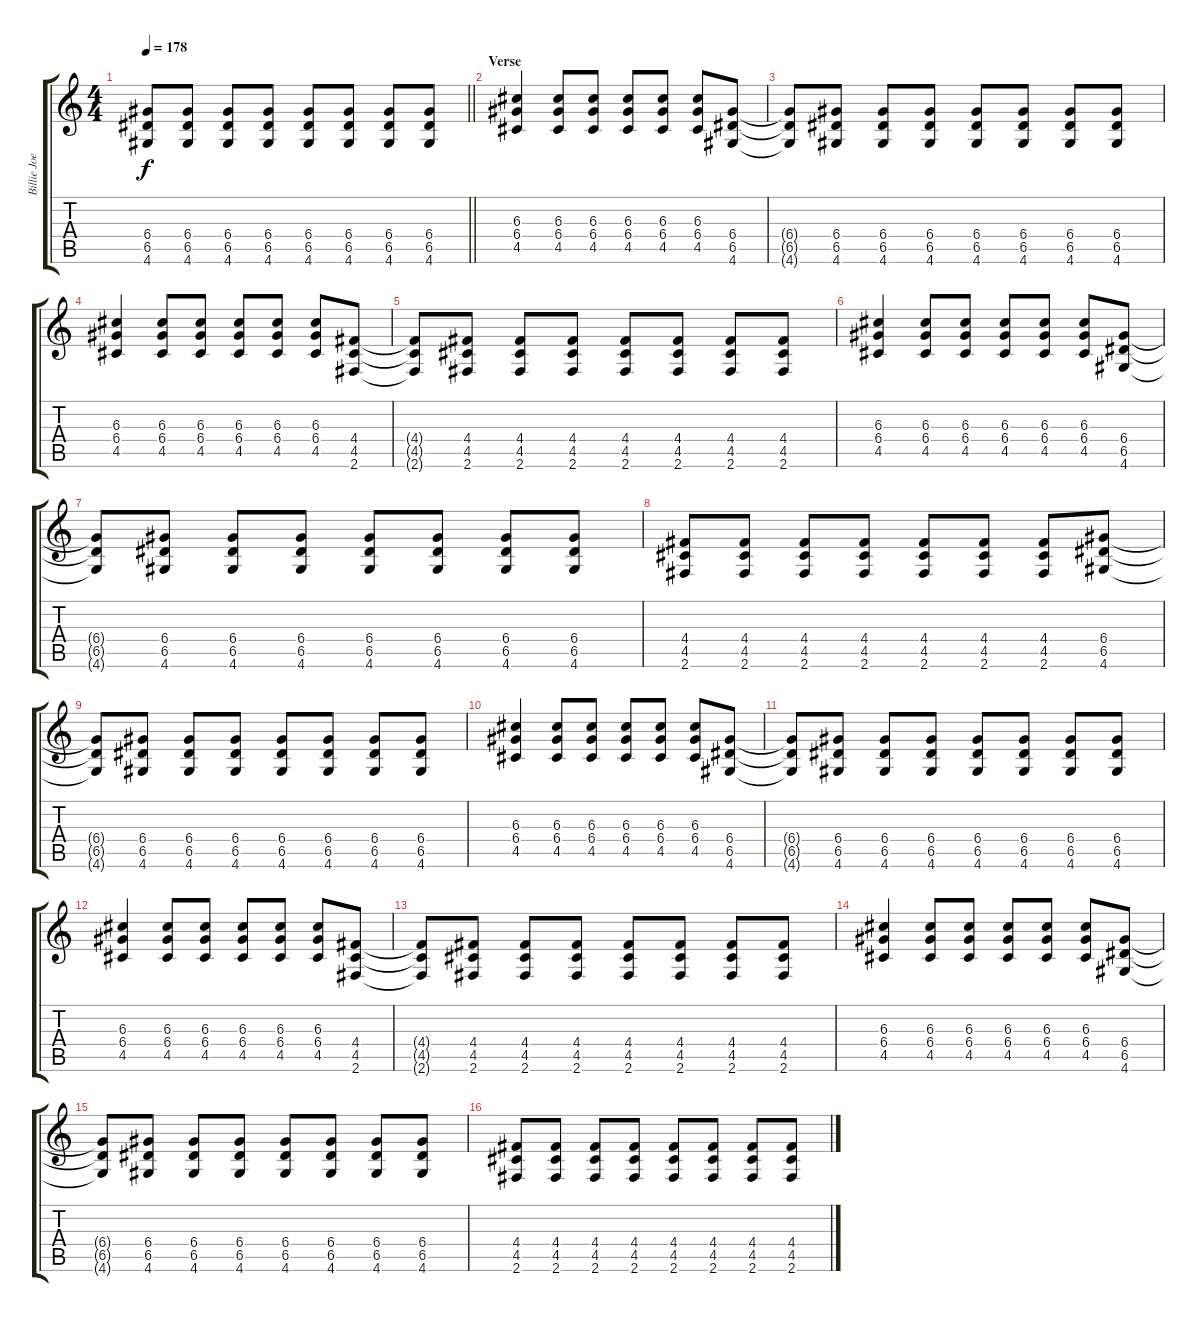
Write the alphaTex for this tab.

\track ("Billie Joe Armstrong - Guitar" "Billie Joe") {instrument distortionguitar}
\staff {score tabs}
\tuning (E4 B3 G3 D3 A2 E2) {hide}
\ts (4 4)
\tempo 178
\clef g2
\barLineRight lightlight
\ks c
(6.4 6.5 4.6).8{dy f} (6.4 6.5 4.6).8 (6.4 6.5 4.6).8 (6.4 6.5 4.6).8 (6.4 6.5 4.6).8 (6.4 6.5 4.6).8 (6.4 6.5 4.6).8 (6.4 6.5 4.6).8 |
\section ("" "Verse")
(6.3 6.4 4.5).4 (6.3 6.4 4.5).8 (6.3 6.4 4.5).8 (6.3 6.4 4.5).8 (6.3 6.4 4.5).8 (6.3 6.4 4.5).8 (6.4 6.5 4.6).8 |
(6.4{t} 6.5{t} 4.6{t}).8 (6.4 6.5 4.6).8 (6.4 6.5 4.6).8 (6.4 6.5 4.6).8 (6.4 6.5 4.6).8 (6.4 6.5 4.6).8 (6.4 6.5 4.6).8 (6.4 6.5 4.6).8 |
(6.3 6.4 4.5).4 (6.3 6.4 4.5).8 (6.3 6.4 4.5).8 (6.3 6.4 4.5).8 (6.3 6.4 4.5).8 (6.3 6.4 4.5).8 (4.4 4.5 2.6).8 |
(4.4{t} 4.5{t} 2.6{t}).8 (4.4 4.5 2.6).8 (4.4 4.5 2.6).8 (4.4 4.5 2.6).8 (4.4 4.5 2.6).8 (4.4 4.5 2.6).8 (4.4 4.5 2.6).8 (4.4 4.5 2.6).8 |
(6.3 6.4 4.5).4 (6.3 6.4 4.5).8 (6.3 6.4 4.5).8 (6.3 6.4 4.5).8 (6.3 6.4 4.5).8 (6.3 6.4 4.5).8 (6.4 6.5 4.6).8 |
(6.4{t} 6.5{t} 4.6{t}).8 (6.4 6.5 4.6).8 (6.4 6.5 4.6).8 (6.4 6.5 4.6).8 (6.4 6.5 4.6).8 (6.4 6.5 4.6).8 (6.4 6.5 4.6).8 (6.4 6.5 4.6).8 |
(4.4 4.5 2.6).8 (4.4 4.5 2.6).8 (4.4 4.5 2.6).8 (4.4 4.5 2.6).8 (4.4 4.5 2.6).8 (4.4 4.5 2.6).8 (4.4 4.5 2.6).8 (6.4 6.5 4.6).8 |
(6.4{t} 6.5{t} 4.6{t}).8 (6.4 6.5 4.6).8 (6.4 6.5 4.6).8 (6.4 6.5 4.6).8 (6.4 6.5 4.6).8 (6.4 6.5 4.6).8 (6.4 6.5 4.6).8 (6.4 6.5 4.6).8 |
(6.3 6.4 4.5).4 (6.3 6.4 4.5).8 (6.3 6.4 4.5).8 (6.3 6.4 4.5).8 (6.3 6.4 4.5).8 (6.3 6.4 4.5).8 (6.4 6.5 4.6).8 |
(6.4{t} 6.5{t} 4.6{t}).8 (6.4 6.5 4.6).8 (6.4 6.5 4.6).8 (6.4 6.5 4.6).8 (6.4 6.5 4.6).8 (6.4 6.5 4.6).8 (6.4 6.5 4.6).8 (6.4 6.5 4.6).8 |
(6.3 6.4 4.5).4 (6.3 6.4 4.5).8 (6.3 6.4 4.5).8 (6.3 6.4 4.5).8 (6.3 6.4 4.5).8 (6.3 6.4 4.5).8 (4.4 4.5 2.6).8 |
(4.4{t} 4.5{t} 2.6{t}).8 (4.4 4.5 2.6).8 (4.4 4.5 2.6).8 (4.4 4.5 2.6).8 (4.4 4.5 2.6).8 (4.4 4.5 2.6).8 (4.4 4.5 2.6).8 (4.4 4.5 2.6).8 |
(6.3 6.4 4.5).4 (6.3 6.4 4.5).8 (6.3 6.4 4.5).8 (6.3 6.4 4.5).8 (6.3 6.4 4.5).8 (6.3 6.4 4.5).8 (6.4 6.5 4.6).8 |
(6.4{t} 6.5{t} 4.6{t}).8 (6.4 6.5 4.6).8 (6.4 6.5 4.6).8 (6.4 6.5 4.6).8 (6.4 6.5 4.6).8 (6.4 6.5 4.6).8 (6.4 6.5 4.6).8 (6.4 6.5 4.6).8 |
(4.4 4.5 2.6).8 (4.4 4.5 2.6).8 (4.4 4.5 2.6).8 (4.4 4.5 2.6).8 (4.4 4.5 2.6).8 (4.4 4.5 2.6).8 (4.4 4.5 2.6).8 (4.4 4.5 2.6).8
